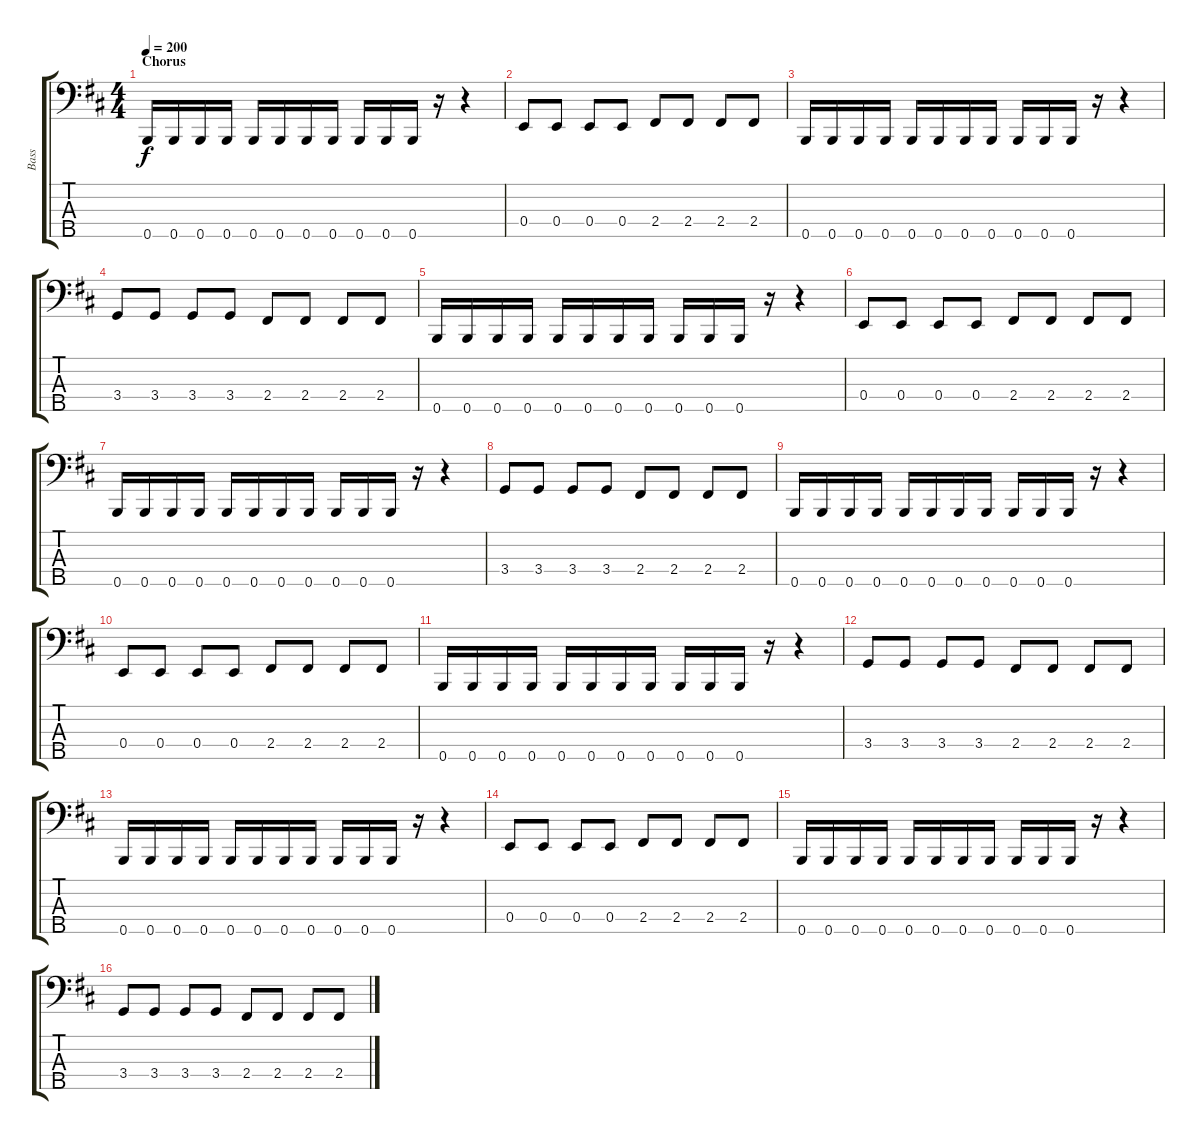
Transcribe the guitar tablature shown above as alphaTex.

\track ("Bass" "Bass") {instrument electricbassfinger}
\staff {score tabs}
\tuning (G2 D2 A1 E1 B0) {hide}
\ts (4 4)
\section ("" "Chorus")
\tempo 200
\clef f4
\ks bminor
0.5.16{dy f} 0.5.16 0.5.16 0.5.16 0.5.16 0.5.16 0.5.16 0.5.16 0.5.16 0.5.16 0.5.16 r.16 r.4 |
0.4.8 0.4.8 0.4.8 0.4.8 2.4.8 2.4.8 2.4.8 2.4.8 |
0.5.16 0.5.16 0.5.16 0.5.16 0.5.16 0.5.16 0.5.16 0.5.16 0.5.16 0.5.16 0.5.16 r.16 r.4 |
3.4.8 3.4.8 3.4.8 3.4.8 2.4.8 2.4.8 2.4.8 2.4.8 |
0.5.16 0.5.16 0.5.16 0.5.16 0.5.16 0.5.16 0.5.16 0.5.16 0.5.16 0.5.16 0.5.16 r.16 r.4 |
0.4.8 0.4.8 0.4.8 0.4.8 2.4.8 2.4.8 2.4.8 2.4.8 |
0.5.16 0.5.16 0.5.16 0.5.16 0.5.16 0.5.16 0.5.16 0.5.16 0.5.16 0.5.16 0.5.16 r.16 r.4 |
3.4.8 3.4.8 3.4.8 3.4.8 2.4.8 2.4.8 2.4.8 2.4.8 |
0.5.16 0.5.16 0.5.16 0.5.16 0.5.16 0.5.16 0.5.16 0.5.16 0.5.16 0.5.16 0.5.16 r.16 r.4 |
0.4.8 0.4.8 0.4.8 0.4.8 2.4.8 2.4.8 2.4.8 2.4.8 |
0.5.16 0.5.16 0.5.16 0.5.16 0.5.16 0.5.16 0.5.16 0.5.16 0.5.16 0.5.16 0.5.16 r.16 r.4 |
3.4.8 3.4.8 3.4.8 3.4.8 2.4.8 2.4.8 2.4.8 2.4.8 |
0.5.16 0.5.16 0.5.16 0.5.16 0.5.16 0.5.16 0.5.16 0.5.16 0.5.16 0.5.16 0.5.16 r.16 r.4 |
0.4.8 0.4.8 0.4.8 0.4.8 2.4.8 2.4.8 2.4.8 2.4.8 |
0.5.16 0.5.16 0.5.16 0.5.16 0.5.16 0.5.16 0.5.16 0.5.16 0.5.16 0.5.16 0.5.16 r.16 r.4 |
3.4.8 3.4.8 3.4.8 3.4.8 2.4.8 2.4.8 2.4.8 2.4.8
